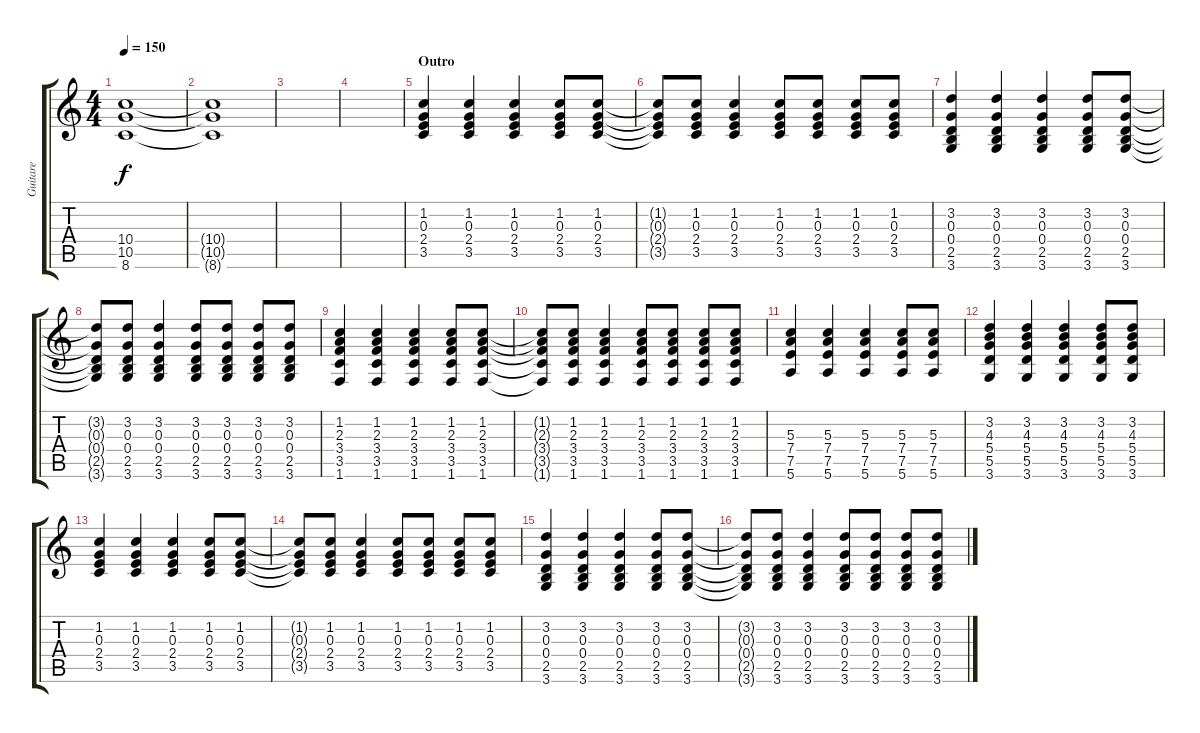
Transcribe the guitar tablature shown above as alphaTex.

\track ("Guitare" "Guitare") {instrument overdrivenguitar}
\staff {score tabs}
\tuning (E4 B3 G3 D3 A2 E2) {hide}
\ts (4 4)
\tempo 150
\clef g2
\ks c
(10.4 10.5 8.6).1{dy f} |
(10.4{t} 10.5{t} 8.6{t}).1 |
|
|
\section ("" "Outro")
(1.2 0.3 2.4 3.5).4 (1.2 0.3 2.4 3.5).4 (1.2 0.3 2.4 3.5).4 (1.2 0.3 2.4 3.5).8 (1.2 0.3 2.4 3.5).8 |
(1.2{t} 0.3{t} 2.4{t} 3.5{t}).8 (1.2 0.3 2.4 3.5).8 (1.2 0.3 2.4 3.5).4 (1.2 0.3 2.4 3.5).8 (1.2 0.3 2.4 3.5).8 (1.2 0.3 2.4 3.5).8 (1.2 0.3 2.4 3.5).8 |
(3.2 0.3 0.4 2.5 3.6).4 (3.2 0.3 0.4 2.5 3.6).4 (3.2 0.3 0.4 2.5 3.6).4 (3.2 0.3 0.4 2.5 3.6).8 (3.2 0.3 0.4 2.5 3.6).8 |
(3.2{t} 0.3{t} 0.4{t} 2.5{t} 3.6{t}).8 (3.2 0.3 0.4 2.5 3.6).8 (3.2 0.3 0.4 2.5 3.6).4 (3.2 0.3 0.4 2.5 3.6).8 (3.2 0.3 0.4 2.5 3.6).8 (3.2 0.3 0.4 2.5 3.6).8 (3.2 0.3 0.4 2.5 3.6).8 |
(1.2 2.3 3.4 3.5 1.6).4 (1.2 2.3 3.4 3.5 1.6).4 (1.2 2.3 3.4 3.5 1.6).4 (1.2 2.3 3.4 3.5 1.6).8 (1.2 2.3 3.4 3.5 1.6).8 |
(1.2{t} 2.3{t} 3.4{t} 3.5{t} 1.6{t}).8 (1.2 2.3 3.4 3.5 1.6).8 (1.2 2.3 3.4 3.5 1.6).4 (1.2 2.3 3.4 3.5 1.6).8 (1.2 2.3 3.4 3.5 1.6).8 (1.2 2.3 3.4 3.5 1.6).8 (1.2 2.3 3.4 3.5 1.6).8 |
(5.3 7.4 7.5 5.6).4 (5.3 7.4 7.5 5.6).4 (5.3 7.4 7.5 5.6).4 (5.3 7.4 7.5 5.6).8 (5.3 7.4 7.5 5.6).8 |
(3.2 4.3 5.4 5.5 3.6).4 (3.2 4.3 5.4 5.5 3.6).4 (3.2 4.3 5.4 5.5 3.6).4 (3.2 4.3 5.4 5.5 3.6).8 (3.2 4.3 5.4 5.5 3.6).8 |
(1.2 0.3 2.4 3.5).4 (1.2 0.3 2.4 3.5).4 (1.2 0.3 2.4 3.5).4 (1.2 0.3 2.4 3.5).8 (1.2 0.3 2.4 3.5).8 |
(1.2{t} 0.3{t} 2.4{t} 3.5{t}).8 (1.2 0.3 2.4 3.5).8 (1.2 0.3 2.4 3.5).4 (1.2 0.3 2.4 3.5).8 (1.2 0.3 2.4 3.5).8 (1.2 0.3 2.4 3.5).8 (1.2 0.3 2.4 3.5).8 |
(3.2 0.3 0.4 2.5 3.6).4 (3.2 0.3 0.4 2.5 3.6).4 (3.2 0.3 0.4 2.5 3.6).4 (3.2 0.3 0.4 2.5 3.6).8 (3.2 0.3 0.4 2.5 3.6).8 |
(3.2{t} 0.3{t} 0.4{t} 2.5{t} 3.6{t}).8 (3.2 0.3 0.4 2.5 3.6).8 (3.2 0.3 0.4 2.5 3.6).4 (3.2 0.3 0.4 2.5 3.6).8 (3.2 0.3 0.4 2.5 3.6).8 (3.2 0.3 0.4 2.5 3.6).8 (3.2 0.3 0.4 2.5 3.6).8
